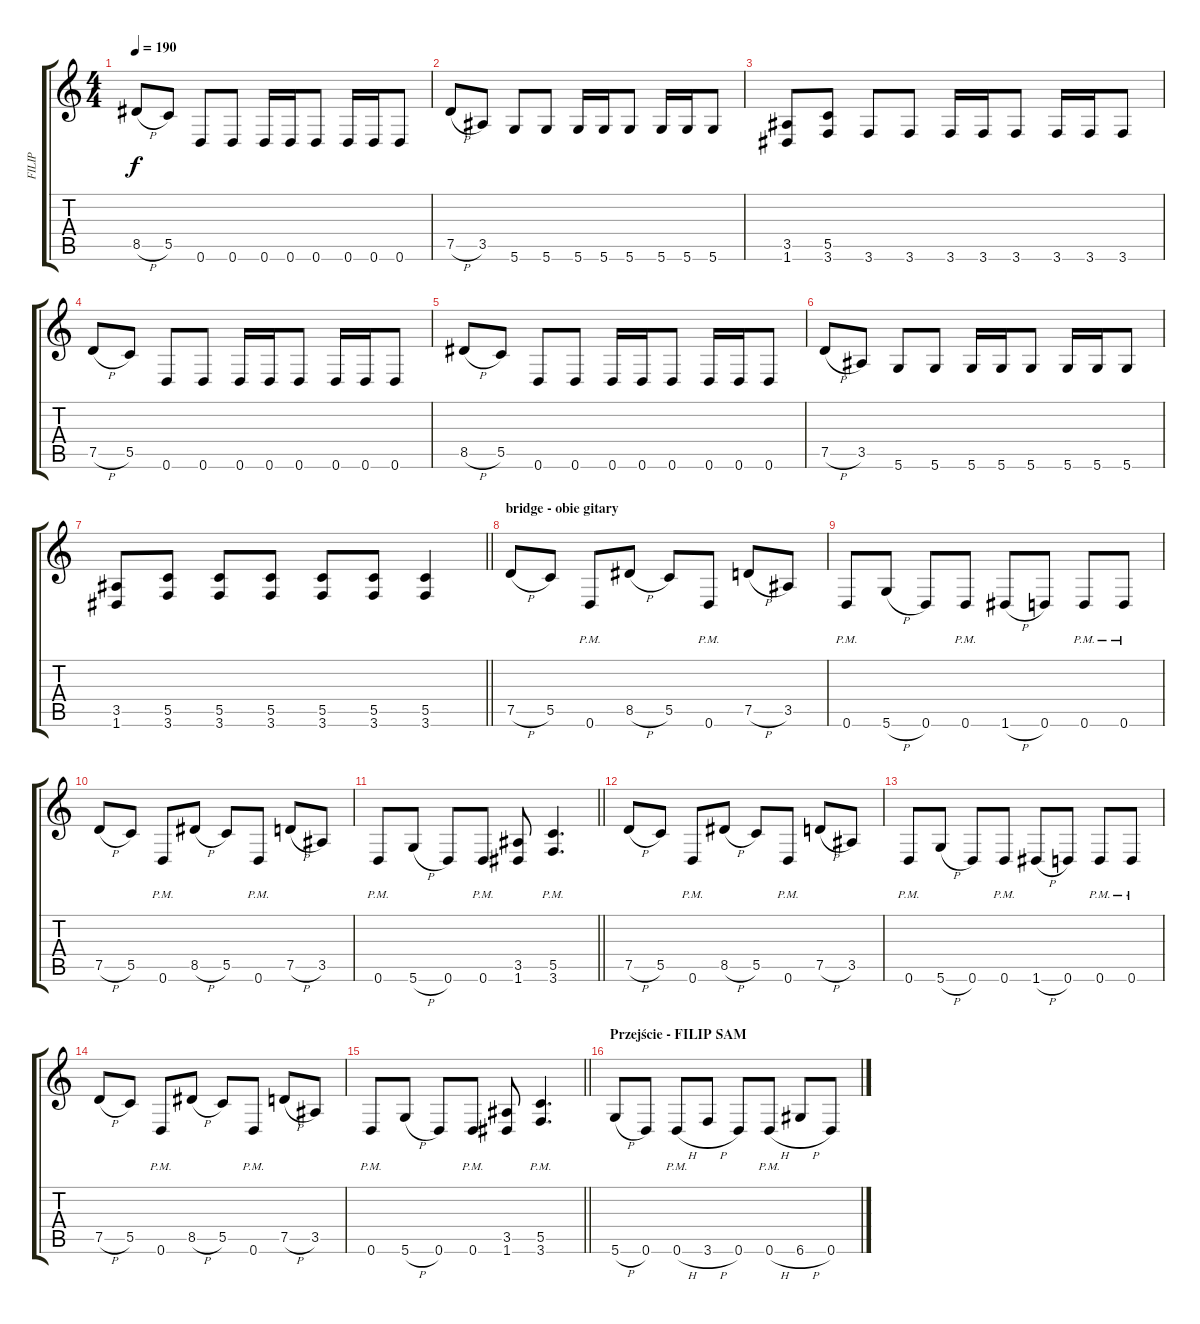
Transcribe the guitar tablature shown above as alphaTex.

\track ("FILIP" "FILIP") {instrument distortionguitar}
\staff {score tabs}
\tuning (D4 A3 F3 C3 G2 D2) {hide}
\ts (4 4)
\tempo 190
\clef g2
\ks c
8.5{h}.8{dy f} 5.5.8 0.6.8 0.6.8 0.6.16 0.6.16 0.6.8 0.6.16 0.6.16 0.6.8 |
7.5{h}.8 3.5.8 5.6.8 5.6.8 5.6.16 5.6.16 5.6.8 5.6.16 5.6.16 5.6.8 |
(3.5 1.6).8 (5.5 3.6).8 3.6.8 3.6.8 3.6.16 3.6.16 3.6.8 3.6.16 3.6.16 3.6.8 |
7.5{h}.8 5.5.8 0.6.8 0.6.8 0.6.16 0.6.16 0.6.8 0.6.16 0.6.16 0.6.8 |
8.5{h}.8 5.5.8 0.6.8 0.6.8 0.6.16 0.6.16 0.6.8 0.6.16 0.6.16 0.6.8 |
7.5{h}.8 3.5.8 5.6.8 5.6.8 5.6.16 5.6.16 5.6.8 5.6.16 5.6.16 5.6.8 |
\barLineRight lightlight
(3.5 1.6).8 (5.5 3.6).8 (5.5 3.6).8 (5.5 3.6).8 (5.5 3.6).8 (5.5 3.6).8 (5.5 3.6).4 |
\section ("" "bridge - obie gitary")
7.5{h}.8 5.5.8 0.6{pm}.8 8.5{h}.8 5.5.8 0.6{pm}.8 7.5{h}.8 3.5.8 |
0.6{pm}.8 5.6{h}.8 0.6.8 0.6{pm}.8 1.6{h}.8 0.6.8 0.6{pm}.8 0.6{pm}.8 |
7.5{h}.8 5.5.8 0.6{pm}.8 8.5{h}.8 5.5.8 0.6{pm}.8 7.5{h}.8 3.5.8 |
\barLineRight lightlight
0.6{pm}.8 5.6{h}.8 0.6.8 0.6{pm}.8 (3.5 1.6).8 (5.5 3.6{pm}).4{d} |
7.5{h}.8 5.5.8 0.6{pm}.8 8.5{h}.8 5.5.8 0.6{pm}.8 7.5{h}.8 3.5.8 |
0.6{pm}.8 5.6{h}.8 0.6.8 0.6{pm}.8 1.6{h}.8 0.6.8 0.6{pm}.8 0.6{pm}.8 |
7.5{h}.8 5.5.8 0.6{pm}.8 8.5{h}.8 5.5.8 0.6{pm}.8 7.5{h}.8 3.5.8 |
\barLineRight lightlight
0.6{pm}.8 5.6{h}.8 0.6.8 0.6{pm}.8 (3.5 1.6).8 (5.5 3.6{pm}).4{d} |
\section ("" "Przejście - FILIP SAM")
5.6{h}.8 0.6.8 0.6{h pm}.8 3.6{h}.8 0.6.8 0.6{h pm}.8 6.6{h}.8 0.6.8
